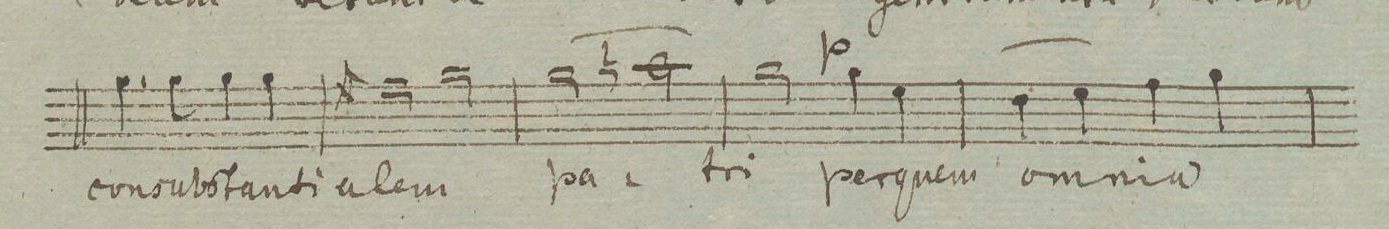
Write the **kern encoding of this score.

**kern	**text	**dynam
*I"Soprano. Tutti.	*	*
*clefC1	*	*
*k[]	*	*
*met(c|)	*	*
*M2/2	*	*
4.ee\	con-	.
8ee\	-sub-	.
4ee\	-stan-	.
4ee\	-ti-	.
=44	=44	=44
2dd#X\	-a-	.
2ee\	-lem	.
=45	=45	=45
(2ee\	pa-	.
2ffn\)	.	.
=46	=46	=46
2ee\	-tri	.
4ee\	per	p
4cc\	quem	.
=47	=47	=47
(4b\	om-	.
4cc\)	.	.
4dd\	-ni-	.
4ee\	-a	.
=48	=48	=48
*-	*-	*-
